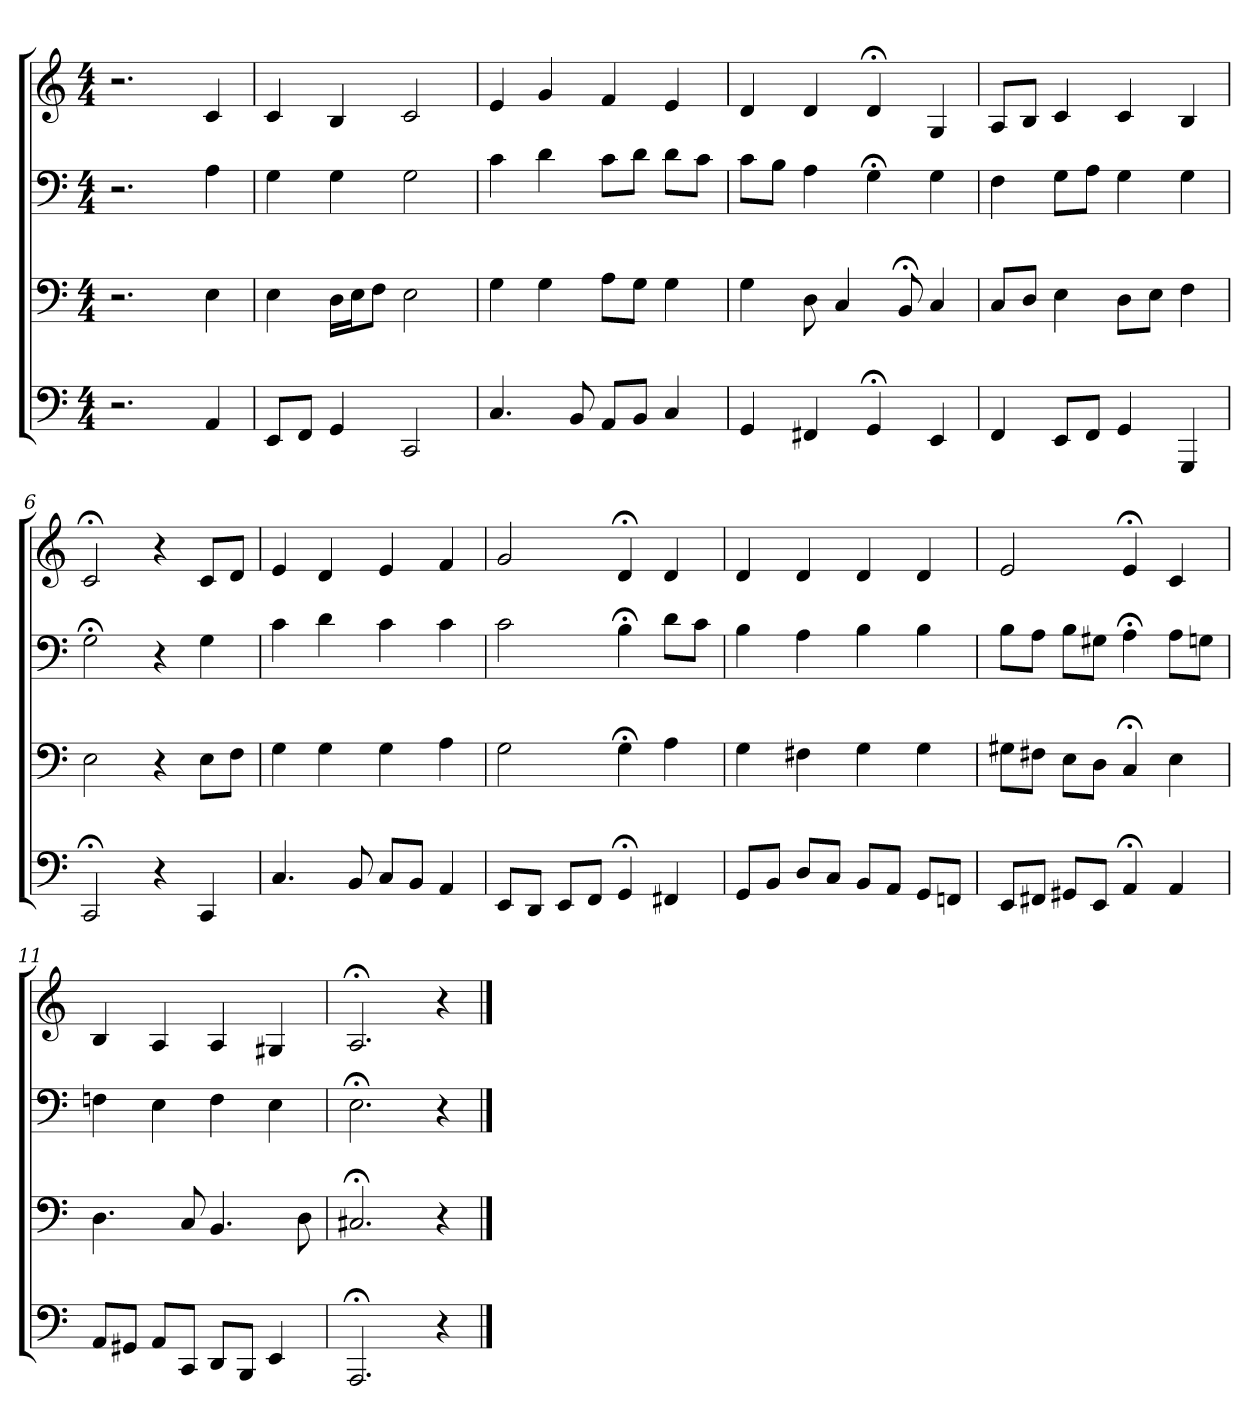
**kern	**kern	**kern	**kern
*part4	*part3	*part2	*part1
*staff4	*staff3	*staff2	*staff1
*clefF4	*clefF4	*clefF4	*clefG2
*k[]	*k[]	*k[]	*k[]
*C:	*C:	*C:	*a:
*M4/4	*M4/4	*M4/4	*M4/4
=1	=1	=1	=1
2.r	2.r	2.r	2.r
4AA	4E	4A	4c
=2	=2	=2	=2
8EE/L	4E	4G	4c
8FF/J	.	.	.
4GG	16D\LL	4G	4B
.	16E\J	.	.
.	8F\J	.	.
2CC	2E	2G	2c
=3	=3	=3	=3
4.C	4G	4c	4e
.	4G	4d	4g
8BB	.	.	.
8AA/L	8A\L	8c\L	4f
8BB/J	8G\J	8d\J	.
4C	4G	8d\L	4e
.	.	8c\J	.
=4	=4	=4	=4
4GG	4G	8c\L	4d
.	.	8B\J	.
4FF#X	8D	4A	4d
.	4C	.	.
4GG;<	.	4G;<	4d;<
.	8BB;<	.	.
4EE	4C	4G	4G
=5	=5	=5	=5
4FF	8C/L	4F	8A/L
.	8D/J	.	8B/J
8EE/L	4E	8G\L	4c
8FF/J	.	8A\J	.
4GG	8D\L	4G	4c
.	8E\J	.	.
4GGG	4F	4G	4B
=6	=6	=6	=6
2CC;<	2E	2G;<	2c;<
4r	4r	4r	4r
4CC	8E\L	4G	8c/L
.	8F\J	.	8d/J
=7	=7	=7	=7
4.C	4G	4c	4e
.	4G	4d	4d
8BB	.	.	.
8C/L	4G	4c	4e
8BB/J	.	.	.
4AA	4A	4c	4f
=8	=8	=8	=8
8EE/L	2G	2c	2g
8DD/J	.	.	.
8EE/L	.	.	.
8FF/J	.	.	.
4GG;<	4G;<	4B;<	4d;<
4FF#X	4A	8d\L	4d
.	.	8c\J	.
=9	=9	=9	=9
8GG/L	4G	4B	4d
8BB/J	.	.	.
8D/L	4F#X	4A	4d
8C/J	.	.	.
8BB/L	4G	4B	4d
8AA/J	.	.	.
8GG/L	4G	4B	4d
8FFn/J	.	.	.
=10	=10	=10	=10
8EE/L	8G#X\L	8B\L	2e
8FF#X/J	8F#X\J	8A\J	.
8GG#X/L	8E\L	8B\L	.
8EE/J	8D\J	8G#X\J	.
4AA;<	4C;<	4A;<	4e;<
4AA	4E	8A\L	4c
.	.	8Gn\J	.
=11	=11	=11	=11
8AA/L	4.D	4Fn	4B
8GG#X/J	.	.	.
8AA/L	.	4E	4A
8CC/J	8C	.	.
8DD/L	4.BB	4F	4A
8BBB/J	.	.	.
4EE	.	4E	4G#X
.	8D	.	.
=12	=12	=12	=12
2.AAA;<	2.C#X;<	2.E;<	2.A;<
4r	4r	4r	4r
==	==	==	==
*-	*-	*-	*-
